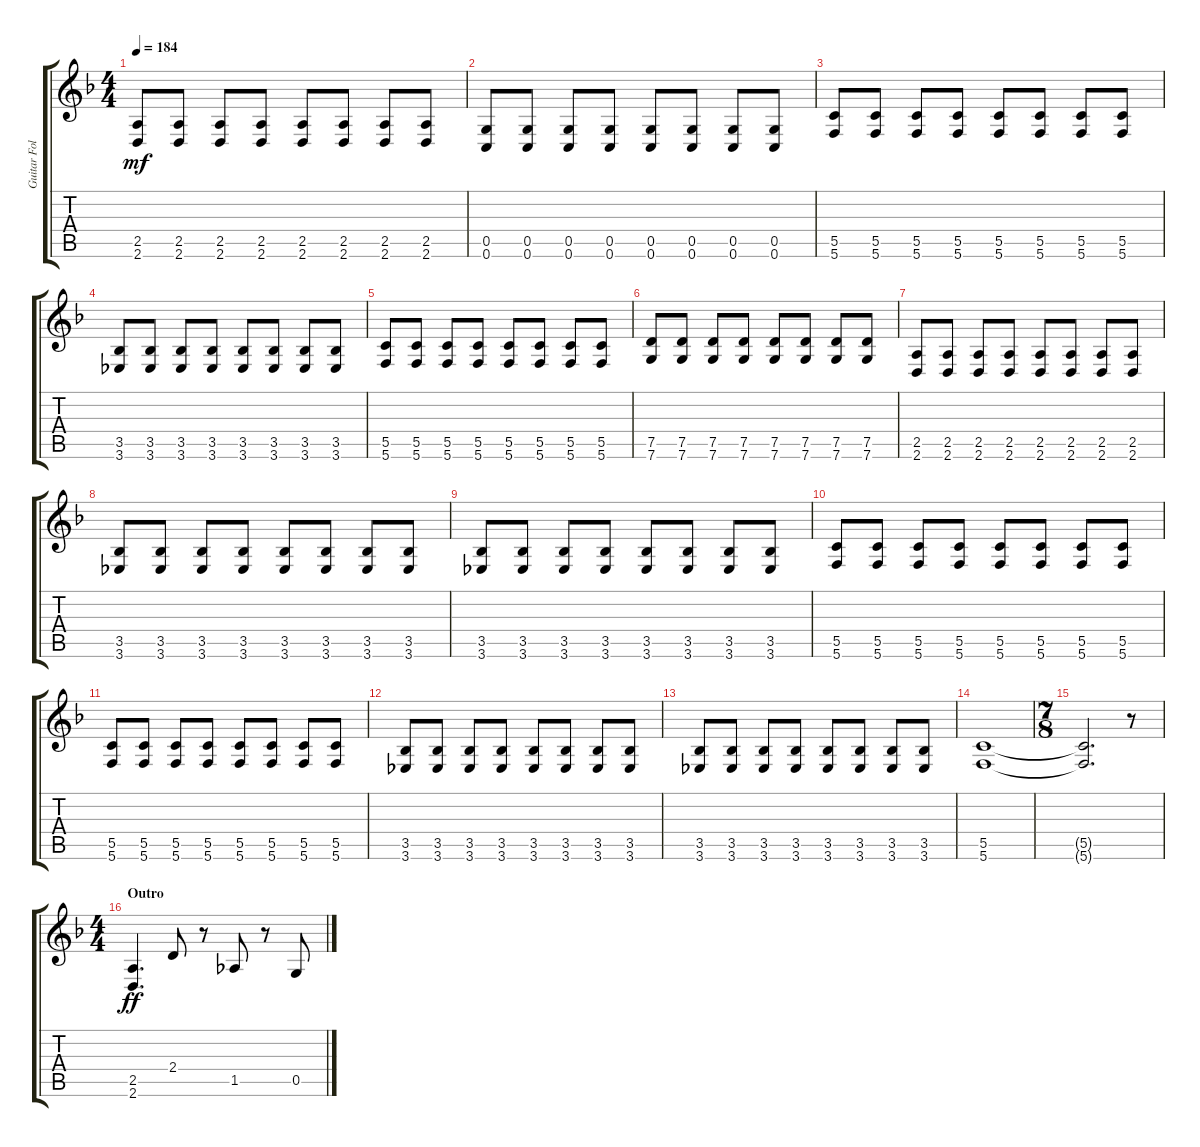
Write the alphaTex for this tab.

\track ("Guitar Folder L" "Guitar Fol") {instrument distortionguitar}
\staff {score tabs}
\tuning (D4 A3 F3 C3 G2 C2) {hide}
\ts (4 4)
\tempo 184
\clef g2
\ks dminor
(2.5 2.6).8{dy mf} (2.5 2.6).8 (2.5 2.6).8 (2.5 2.6).8 (2.5 2.6).8 (2.5 2.6).8 (2.5 2.6).8 (2.5 2.6).8 |
(0.5 0.6).8 (0.5 0.6).8 (0.5 0.6).8 (0.5 0.6).8 (0.5 0.6).8 (0.5 0.6).8 (0.5 0.6).8 (0.5 0.6).8 |
(5.5 5.6).8 (5.5 5.6).8 (5.5 5.6).8 (5.5 5.6).8 (5.5 5.6).8 (5.5 5.6).8 (5.5 5.6).8 (5.5 5.6).8 |
(3.5 3.6).8 (3.5 3.6).8 (3.5 3.6).8 (3.5 3.6).8 (3.5 3.6).8 (3.5 3.6).8 (3.5 3.6).8 (3.5 3.6).8 |
(5.5 5.6).8 (5.5 5.6).8 (5.5 5.6).8 (5.5 5.6).8 (5.5 5.6).8 (5.5 5.6).8 (5.5 5.6).8 (5.5 5.6).8 |
(7.5 7.6).8 (7.5 7.6).8 (7.5 7.6).8 (7.5 7.6).8 (7.5 7.6).8 (7.5 7.6).8 (7.5 7.6).8 (7.5 7.6).8 |
(2.5 2.6).8 (2.5 2.6).8 (2.5 2.6).8 (2.5 2.6).8 (2.5 2.6).8 (2.5 2.6).8 (2.5 2.6).8 (2.5 2.6).8 |
(3.5 3.6).8 (3.5 3.6).8 (3.5 3.6).8 (3.5 3.6).8 (3.5 3.6).8 (3.5 3.6).8 (3.5 3.6).8 (3.5 3.6).8 |
(3.5 3.6).8 (3.5 3.6).8 (3.5 3.6).8 (3.5 3.6).8 (3.5 3.6).8 (3.5 3.6).8 (3.5 3.6).8 (3.5 3.6).8 |
(5.5 5.6).8 (5.5 5.6).8 (5.5 5.6).8 (5.5 5.6).8 (5.5 5.6).8 (5.5 5.6).8 (5.5 5.6).8 (5.5 5.6).8 |
(5.5 5.6).8 (5.5 5.6).8 (5.5 5.6).8 (5.5 5.6).8 (5.5 5.6).8 (5.5 5.6).8 (5.5 5.6).8 (5.5 5.6).8 |
(3.5 3.6).8 (3.5 3.6).8 (3.5 3.6).8 (3.5 3.6).8 (3.5 3.6).8 (3.5 3.6).8 (3.5 3.6).8 (3.5 3.6).8 |
(3.5 3.6).8 (3.5 3.6).8 (3.5 3.6).8 (3.5 3.6).8 (3.5 3.6).8 (3.5 3.6).8 (3.5 3.6).8 (3.5 3.6).8 |
(5.5 5.6).1 |
\ts (7 8)
(5.5{t} 5.6{t}).2{d} r.8 |
\ts (4 4)
\section ("" "Outro")
(2.5 2.6).4{d dy ff} 2.4.8 r.8 1.5.8 r.8 0.5.8
